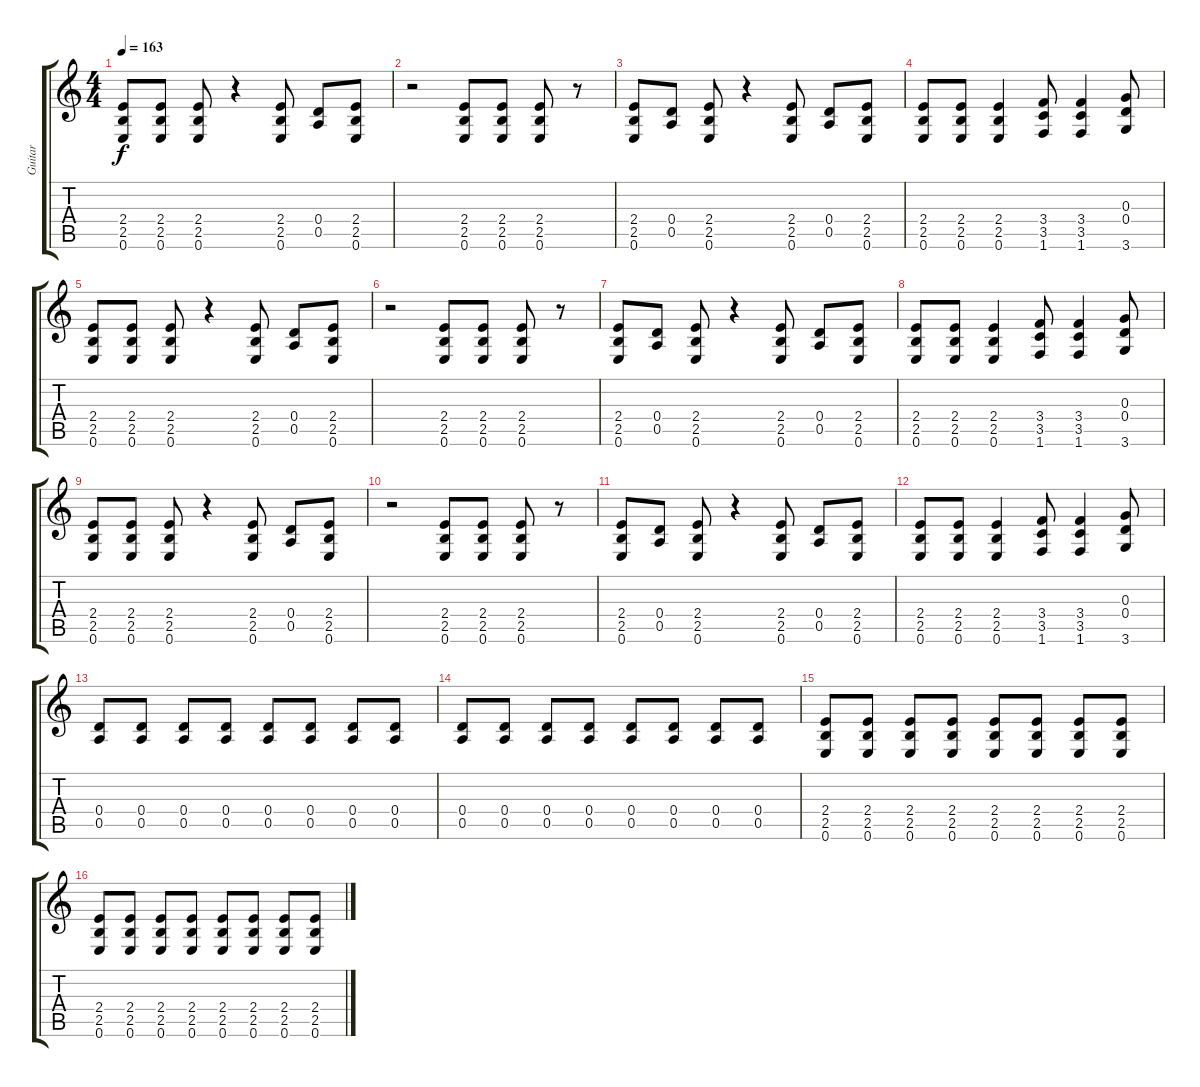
\track ("Guitar" "Guitar") {instrument overdrivenguitar}
\staff {score tabs}
\tuning (E4 B3 G3 D3 A2 E2) {hide}
\ts (4 4)
\tempo 163
\clef g2
\ks c
(2.4 2.5 0.6).8{dy f} (2.4 2.5 0.6).8 (2.4 2.5 0.6).8 r.4 (2.4 2.5 0.6).8 (0.4 0.5).8 (2.4 2.5 0.6).8 |
r.2 (2.4 2.5 0.6).8 (2.4 2.5 0.6).8 (2.4 2.5 0.6).8 r.8 |
(2.4 2.5 0.6).8 (0.4 0.5).8 (2.4 2.5 0.6).8 r.4 (2.4 2.5 0.6).8 (0.4 0.5).8 (2.4 2.5 0.6).8 |
(2.4 2.5 0.6).8 (2.4 2.5 0.6).8 (2.4 2.5 0.6).4 (3.4 3.5 1.6).8 (3.4 3.5 1.6).4 (0.3 0.4 3.6).8 |
(2.4 2.5 0.6).8 (2.4 2.5 0.6).8 (2.4 2.5 0.6).8 r.4 (2.4 2.5 0.6).8 (0.4 0.5).8 (2.4 2.5 0.6).8 |
r.2 (2.4 2.5 0.6).8 (2.4 2.5 0.6).8 (2.4 2.5 0.6).8 r.8 |
(2.4 2.5 0.6).8 (0.4 0.5).8 (2.4 2.5 0.6).8 r.4 (2.4 2.5 0.6).8 (0.4 0.5).8 (2.4 2.5 0.6).8 |
(2.4 2.5 0.6).8 (2.4 2.5 0.6).8 (2.4 2.5 0.6).4 (3.4 3.5 1.6).8 (3.4 3.5 1.6).4 (0.3 0.4 3.6).8 |
(2.4 2.5 0.6).8 (2.4 2.5 0.6).8 (2.4 2.5 0.6).8 r.4 (2.4 2.5 0.6).8 (0.4 0.5).8 (2.4 2.5 0.6).8 |
r.2 (2.4 2.5 0.6).8 (2.4 2.5 0.6).8 (2.4 2.5 0.6).8 r.8 |
(2.4 2.5 0.6).8 (0.4 0.5).8 (2.4 2.5 0.6).8 r.4 (2.4 2.5 0.6).8 (0.4 0.5).8 (2.4 2.5 0.6).8 |
(2.4 2.5 0.6).8 (2.4 2.5 0.6).8 (2.4 2.5 0.6).4 (3.4 3.5 1.6).8 (3.4 3.5 1.6).4 (0.3 0.4 3.6).8 |
(0.4 0.5).8 (0.4 0.5).8 (0.4 0.5).8 (0.4 0.5).8 (0.4 0.5).8 (0.4 0.5).8 (0.4 0.5).8 (0.4 0.5).8 |
(0.4 0.5).8 (0.4 0.5).8 (0.4 0.5).8 (0.4 0.5).8 (0.4 0.5).8 (0.4 0.5).8 (0.4 0.5).8 (0.4 0.5).8 |
(2.4 2.5 0.6).8 (2.4 2.5 0.6).8 (2.4 2.5 0.6).8 (2.4 2.5 0.6).8 (2.4 2.5 0.6).8 (2.4 2.5 0.6).8 (2.4 2.5 0.6).8 (2.4 2.5 0.6).8 |
(2.4 2.5 0.6).8 (2.4 2.5 0.6).8 (2.4 2.5 0.6).8 (2.4 2.5 0.6).8 (2.4 2.5 0.6).8 (2.4 2.5 0.6).8 (2.4 2.5 0.6).8 (2.4 2.5 0.6).8
